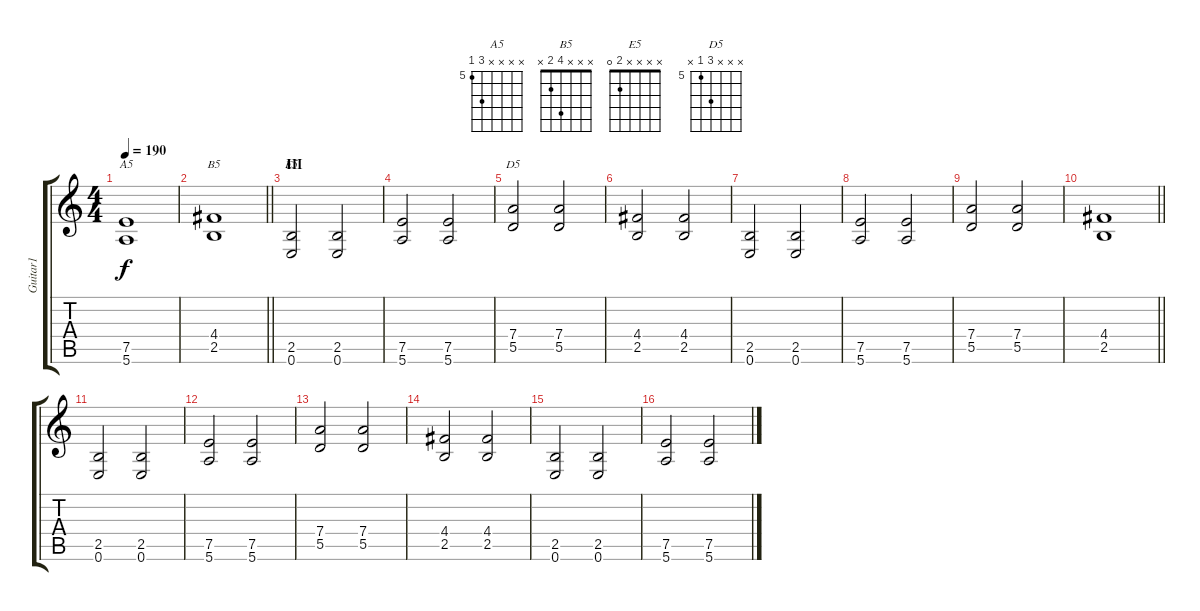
\track ("Guitar1" "Guitar1") {instrument distortionguitar}
\staff {score tabs}
\tuning (E4 B3 G3 D3 A2 E2) {hide}
\chord ("A5" x x x x 7 5) {firstfret 5}
\chord ("B5" x x x 4 2 x)
\chord ("E5" x x x x 2 0)
\chord ("D5" x x x 7 5 x) {firstfret 5}
\ts (4 4)
\tempo 190
\clef g2
\ks c
(7.5 5.6).1{ch "A5" dy f} |
\barLineRight lightlight
(4.4 2.5).1{ch "B5"} |
\section ("" "III")
(2.5 0.6).2{ch "E5"} (2.5 0.6).2 |
(7.5 5.6).2 (7.5 5.6).2 |
(7.4 5.5).2{ch "D5"} (7.4 5.5).2 |
(4.4 2.5).2 (4.4 2.5).2 |
(2.5 0.6).2 (2.5 0.6).2 |
(7.5 5.6).2 (7.5 5.6).2 |
(7.4 5.5).2 (7.4 5.5).2 |
\barLineRight lightlight
(4.4 2.5).1 |
(2.5 0.6).2 (2.5 0.6).2 |
(7.5 5.6).2 (7.5 5.6).2 |
(7.4 5.5).2 (7.4 5.5).2 |
(4.4 2.5).2 (4.4 2.5).2 |
(2.5 0.6).2 (2.5 0.6).2 |
(7.5 5.6).2 (7.5 5.6).2
